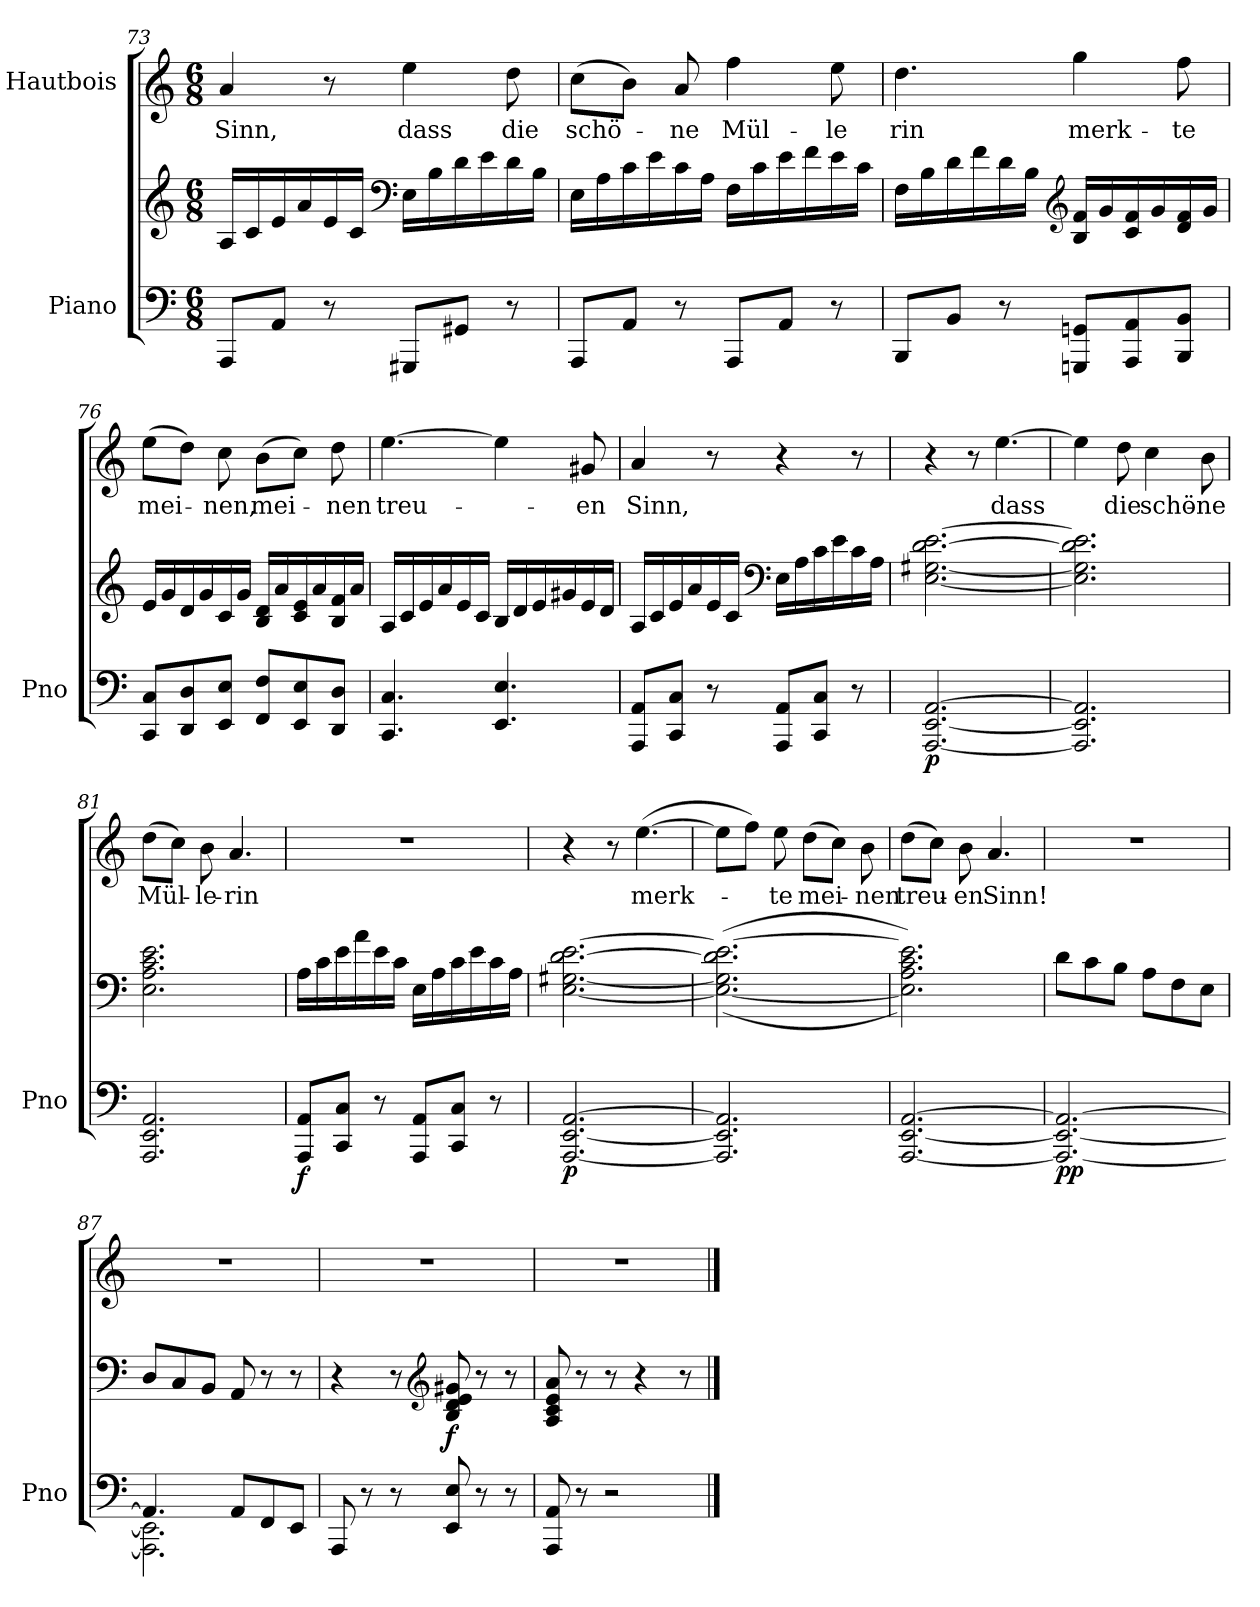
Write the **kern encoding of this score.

**kern	**kern	**dynam	**kern	**text
*part2	*part2	*part2	*part1	*part1
*staff3	*staff2	*staff2/3	*staff1	*staff1
*I"Piano	*	*	*I"Hautbois	*
*I'Pno	*	*	*	*
*clefF4	*clefG2	*	*clefG2	*
*k[]	*k[]	*	*k[]	*
*M6/8	*M6/8	*	*M6/8	*
=73	=73	=73	=73	=73
!	!	!	!	!LO:LY:b
8AAA/L	16A/LL	.	4a/	Sinn,
.	16c/	.	.	.
8AA/J	16e/	.	.	.
.	16a/	.	.	.
8r	16e/	.	8r	.
.	16c/JJ	.	.	.
*	*clefF4	*	*	*
!	!	!	!	!LO:LY:b
8GGG#X/L	16E\LL	.	4ee\	dass
.	16B\	.	.	.
8GG#X/J	16d\	.	.	.
.	16e\	.	.	.
!	!	!	!	!LO:LY:b
8r	16d\	.	8dd\	die
.	16B\JJ	.	.	.
!!LO:LB:g=z
=74	=74	=74	=74	=74
!	!	!	!	!LO:LY:b
8AAA/L	16E\LL	.	(8cc\L	schö-
.	16A\	.	.	.
8AA/J	16c\	.	8b\J)	.
.	16e\	.	.	.
!	!	!	!	!LO:LY:b
8r	16c\	.	8a/	-ne
.	16A\JJ	.	.	.
!	!	!	!	!LO:LY:b
8AAA/L	16F\LL	.	4ff\	Mül-
.	16c\	.	.	.
8AA/J	16e\	.	.	.
.	16f\	.	.	.
!	!	!	!	!LO:LY:b
8r	16e\	.	8ee\	-le
.	16c\JJ	.	.	.
!!LO:LB:g=z
=75	=75	=75	=75	=75
!	!	!	!	!LO:LY:b
8BBB/L	16F\LL	.	4.dd\	rin
.	16B\	.	.	.
8BB/J	16d\	.	.	.
.	16f\	.	.	.
8r	16d\	.	.	.
.	16B\JJ	.	.	.
*	*clefG2	*	*	*
!	!	!	!	!LO:LY:b
8GGGn/ 8GGn/L	16B/ 16f/LL	.	4gg\	merk-
.	16g/	.	.	.
8AAA/ 8AA/	16c/ 16f/	.	.	.
.	16g/	.	.	.
!	!	!	!	!LO:LY:b
8BBB/ 8BB/J	16d/ 16f/	.	8ff\	-te
.	16g/JJ	.	.	.
=76	=76	=76	=76	=76
!	!	!	!	!LO:LY:b
8CC/ 8C/L	16e/LL	.	(8ee\L	mei-
.	16g/	.	.	.
8DD/ 8D/	16d/	.	8dd\J)	.
.	16g/	.	.	.
!	!	!	!	!LO:LY:b
8EE/ 8E/J	16c/	.	8cc\	-nen,
.	16g/JJ	.	.	.
!	!	!	!	!LO:LY:b
8FF/ 8F/L	16B/ 16d/LL	.	(8b\L	mei-
.	16a/	.	.	.
8EE/ 8E/	16c/ 16e/	.	8cc\J)	.
.	16a/	.	.	.
!	!	!	!	!LO:LY:b
8DD/ 8D/J	16B/ 16f/	.	8dd\	-nen
.	16a/JJ	.	.	.
=77	=77	=77	=77	=77
!	!	!	!	!LO:LY:b
4.CC/ 4.C/	16A/LL	.	[4.ee\	treu-
.	16c/	.	.	.
.	16e/	.	.	.
.	16a/	.	.	.
.	16e/	.	.	.
.	16c/JJ	.	.	.
4.EE/ 4.E/	16B/LL	.	4ee\]	.
.	16d/	.	.	.
.	16e/	.	.	.
.	16g#X/	.	.	.
!	!	!	!	!LO:LY:b
.	16e/	.	8g#X/	-en
.	16d/JJ	.	.	.
!!LO:LB:g=z
=78	=78	=78	=78	=78
!	!	!	!	!LO:LY:b
8AAA/ 8AA/L	16A/LL	.	4a/	Sinn,
.	16c/	.	.	.
8CC/ 8C/J	16e/	.	.	.
.	16a/	.	.	.
8r	16e/	.	8r	.
.	16c/JJ	.	.	.
*	*clefF4	*	*	*
8AAA/ 8AA/L	16E\LL	.	4r	.
.	16A\	.	.	.
8CC/ 8C/J	16c\	.	.	.
.	16e\	.	.	.
8r	16c\	.	8r	.
.	16A\JJ	.	.	.
=79	=79	=79	=79	=79
!	!	!LO:DY:b=2	!	!
[2.AAA/ [2.EE/ [2.AA/	[2.E\ [<2.G#X\ [<2.d\ [2.e\	p	4r	.
.	.	.	8r	.
!	!	!	!	!LO:LY:b
.	.	.	[4.ee\	dass
=80	=80	=80	=80	=80
2.AAA/] 2.EE/] 2.AA/]	2.E\] 2.G#\] 2.d\] 2.e\]	.	4ee\]	.
!	!	!	!	!LO:LY:b
.	.	.	8dd\	die
!	!	!	!	!LO:LY:b
.	.	.	4cc\	schö-
!	!	!	!	!LO:LY:b
.	.	.	8b\	-ne
=81	=81	=81	=81	=81
!	!	!	!	!LO:LY:b
2.AAA/ 2.EE/ 2.AA/	2.E\ 2.A\ 2.c\ 2.e\	.	(8dd\L	Mül-
.	.	.	8cc\J)	.
!	!	!	!	!LO:LY:b
.	.	.	8b\	-le-
!	!	!	!	!LO:LY:b
.	.	.	4.a/	-rin
=82	=82	=82	=82	=82
!	!	!LO:DY:b=2	!	!
8AAA/ 8AA/L	16A\LL	f	2.r	.
.	16c\	.	.	.
8CC/ 8C/J	16e\	.	.	.
.	16a\	.	.	.
8r	16e\	.	.	.
.	16c\JJ	.	.	.
8AAA/ 8AA/L	16E\LL	.	.	.
.	16A\	.	.	.
8CC/ 8C/J	16c\	.	.	.
.	16e\	.	.	.
8r	16c\	.	.	.
.	16A\JJ	.	.	.
!!LO:PB:g=z
=83	=83	=83	=83	=83
!	!	!LO:DY:b=2	!	!
[2.AAA/ [2.EE/ [2.AA/	[2.E\ [<2.G#X\ [>2.d\ [2.e\	p	4r	.
.	.	.	8r	.
!	!	!	!	!LO:LY:b
.	.	.	([4.ee\	merk-
!!LO:LB:g=z
=84	=84	=84	=84	=84
2.AAA/] 2.EE/] 2.AA/]	(>(2.E\_ 2.G#\] 2.d\] 2.e\_	.	8ee\L]	.
.	.	.	8ff\J)	.
!	!	!	!	!LO:LY:b
.	.	.	8ee\	-te
!	!	!	!	!LO:LY:b
.	.	.	(8dd\L	mei-
.	.	.	8cc\J)	.
!	!	!	!	!LO:LY:b
.	.	.	8b\	-nen
=85	=85	=85	=85	=85
!	!	!	!	!LO:LY:b
[2.AAA/ [2.EE/ [2.AA/	2.E\] 2.A\ 2.c\ 2.e\]))	.	(8dd\L	treu-
.	.	.	8cc\J)	.
!	!	!	!	!LO:LY:b
.	.	.	8b\	-en
!	!	!	!	!LO:LY:b
.	.	.	4.a/	Sinn!
=86	=86	=86	=86	=86
!	!	!LO:DY:b=2	!	!
2.AAA/_ 2.EE/_ 2.AA/_	8d\L	pp	2.r	.
.	8c\	.	.	.
.	8B\J	.	.	.
.	8A\L	.	.	.
.	8F\	.	.	.
.	8E\J	.	.	.
=87	=87	=87	=87	=87
*^	*	*	*	*
4.AA/]	2.AAA\] 2.EE\]	8D/L	.	2.r	.
.	.	8C/	.	.	.
.	.	8BB/J	.	.	.
8AA/L	.	8AA/	.	.	.
8FF/	.	8r	.	.	.
8EE/J	.	8r	.	.	.
*v	*v	*	*	*	*
=88	=88	=88	=88	=88
8AAA/	4r	.	2.r	.
8r	.	.	.	.
8r	8r	.	.	.
*	*clefG2	*	*	*
!	!	!LO:DY:a=2	!	!
8EE/ 8E/	8B/ 8d/ 8e/ 8g#X/	f	.	.
8r	8r	.	.	.
8r	8r	.	.	.
=89	=89	=89	=89	=89
8AAA/ 8AA/	8A/ 8c/ 8e/ 8a/	.	2.r	.
8r	8r	.	.	.
2r	8r	.	.	.
.	4r	.	.	.
.	8r	.	.	.
==	==	==	==	==
*-	*-	*-	*-	*-
